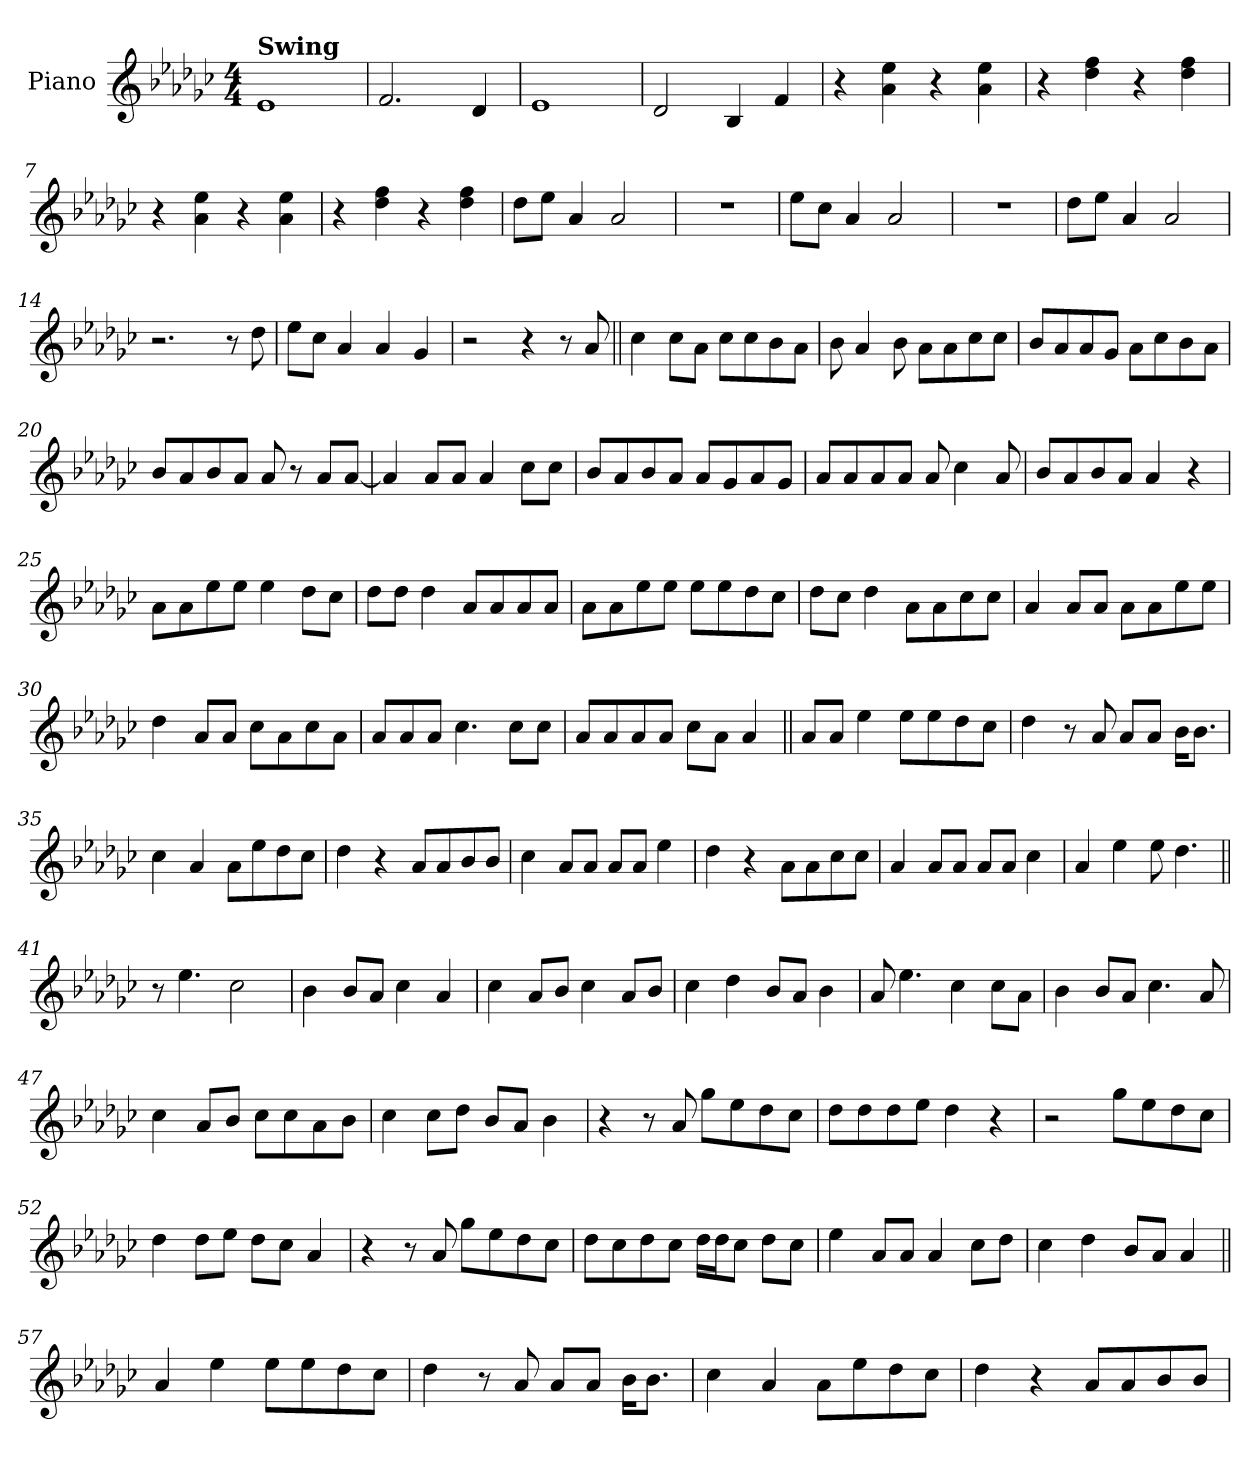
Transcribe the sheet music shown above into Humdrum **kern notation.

**kern
*part1
*staff1
*I"Piano
*I'Pno.
*clefG2
*k[b-e-a-d-g-c-]
*M4/4
*MM120
=1
!LO:TX:B:t=Swing
1e-!
=2
2.f!
4d-!
=3
1e-!
=4
2d-!
4B-!
4f!
=5
4r
4a-! 4ee-!
4r
4a-! 4ee-!
=6
4r
4dd-! 4ff!
4r
4dd-! 4ff!
=7
4r
4a-! 4ee-!
4r
4a-! 4ee-!
=8
4r
4dd-! 4ff!
4r
4dd-! 4ff!
=9
8dd-!L
8ee-!J
4a-!
2a-!
=10
1r
=11
8ee-!L
8cc-!J
4a-!
2a-!
=12
1r
=13
8dd-!L
8ee-!J
4a-!
2a-!
=14
2.r
8r
8dd-!
=15
8ee-!L
8cc-!J
4a-!
4a-!
4g-!
=16
2r
4r
8r
8a-
=17||
4cc-
8cc-L
8a-J
8cc-L
8cc-
8b-
8a-J
=18
8b-
4a-
8b-
8a-L
8a-
8cc-
8cc-J
=19
8b-L
8a-
8a-
8g-J
8a-L
8cc-
8b-
8a-J
=20
8b-L
8a-
8b-
8a-J
8a-
8r
8a-L
[8a-J
=21
4a-]
8a-L
8a-J
4a-
8cc-L
8cc-J
=22
8b-L
8a-
8b-
8a-J
8a-L
8g-
8a-
8g-J
=23
8a-L
8a-
8a-
8a-J
8a-
4cc-
8a-
=24
8b-L
8a-
8b-
8a-J
4a-
4r
=25
8a-L
8a-
8ee-
8ee-J
4ee-
8dd-L
8cc-J
=26
8dd-L
8dd-J
4dd-
8a-L
8a-
8a-
8a-J
=27
8a-L
8a-
8ee-
8ee-J
8ee-L
8ee-
8dd-
8cc-J
=28
8dd-L
8cc-J
4dd-
8a-L
8a-
8cc-
8cc-J
=29
4a-
8a-L
8a-J
8a-L
8a-
8ee-
8ee-J
=30
4dd-
8a-L
8a-J
8cc-L
8a-
8cc-
8a-J
=31
8a-L
8a-
8a-J
4.cc-
8cc-L
8cc-J
=32
8a-L
8a-
8a-
8a-J
8cc-L
8a-J
4a-
=33||
8a-L
8a-J
4ee-
8ee-L
8ee-
8dd-
8cc-J
=34
4dd-
8r
8a-
8a-L
8a-J
16b-KL
8.b-J
=35
4cc-
4a-
8a-L
8ee-
8dd-
8cc-J
=36
4dd-
4r
8a-L
8a-
8b-
8b-J
=37
4cc-
8a-L
8a-J
8a-L
8a-J
4ee-
=38
4dd-
4r
8a-L
8a-
8cc-
8cc-J
=39
4a-
8a-L
8a-J
8a-L
8a-J
4cc-
=40
4a-
4ee-!
8ee-!
4.dd-!
=41||
8r
4.ee-
2cc-
=42
4b-
8b-L
8a-J
4cc-
4a-
=43
4cc-
8a-L
8b-J
4cc-
8a-L
8b-J
=44
4cc-
4dd-
8b-L
8a-J
4b-
=45
8a-
4.ee-
4cc-
8cc-L
8a-J
=46
4b-
8b-L
8a-J
4.cc-
8a-
=47
4cc-
8a-L
8b-J
8cc-L
8cc-
8a-
8b-J
=48
4cc-
8cc-L
8dd-J
8b-L
8a-J
4b-
=49
4r
8r
8a-
8gg-L
8ee-
8dd-
8cc-J
=50
8dd-L
8dd-
8dd-
8ee-J
4dd-
4r
=51
2r
8gg-L
8ee-
8dd-
8cc-J
=52
4dd-
8dd-L
8ee-J
8dd-L
8cc-J
4a-
=53
4r
8r
8a-
8gg-L
8ee-
8dd-
8cc-J
=54
8dd-L
8cc-
8dd-
8cc-J
16dd-LL
16dd-J
8cc-J
8dd-L
8cc-J
=55
4ee-
8a-L
8a-J
4a-
8cc-L
8dd-J
=56
4cc-
4dd-
8b-L
8a-J
4a-
=57||
4a-
4ee-
8ee-L
8ee-
8dd-
8cc-J
=58
4dd-
8r
8a-
8a-L
8a-J
16b-KL
8.b-J
=59
4cc-
4a-
8a-L
8ee-
8dd-
8cc-J
=60
4dd-
4r
8a-L
8a-
8b-
8b-J
=
*-
